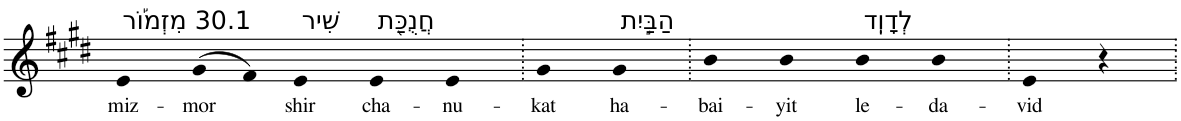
**kern	**text
*part1	*part1
*staff1	*staff1
*I"Piano	*
*I'Pno	*
*clefG2	*
*k[f#c#g#d#]	*
*E:	*
=1	=1
!LO:TX:a:t=30.1 מִזְמ֡וֹר	!
!	!LO:LY:b
4e	miz-
!	!LO:LY:b
(>8g#	-mor
8f#)	.
!LO:TX:a:t=שִׁיר	!
!	!LO:LY:b
4e	shir
!LO:TX:a:t=חֲנֻכַּ֖ת	!
!	!LO:LY:b
4e	cha-
!	!LO:LY:b
4e	-nu-
=2.	=2.
!	!LO:LY:b
4g#	-kat
!LO:TX:a:t=הַבַּ֣יִת	!
!	!LO:LY:b
4g#	ha-
=3.	=3.
!	!LO:LY:b
4b	-bai-
!	!LO:LY:b
4b	-yit
!LO:TX:a:t=לְדָוִֽד	!
!	!LO:LY:b
4b	le-
!	!LO:LY:b
4b	-da-
=4.	=4.
!	!LO:LY:b
4e	-vid
4r	.
=.	=.
*-	*-
